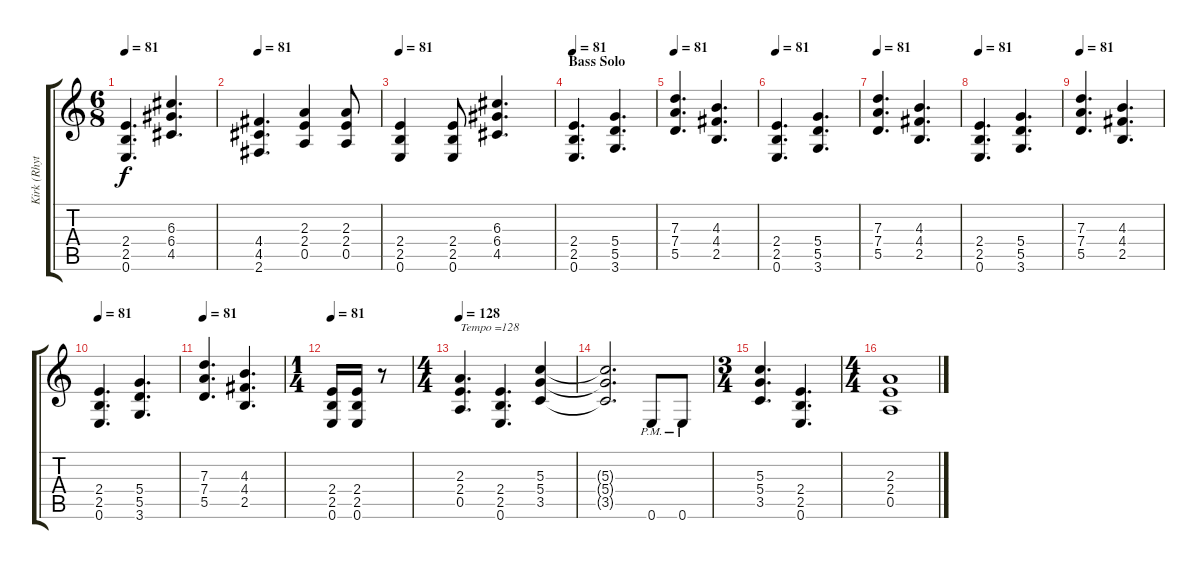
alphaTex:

\track ("Kirk (Rhythm Guitar)" "Kirk (Rhyt") {instrument distortionguitar}
\staff {score tabs}
\tuning (E4 B3 G3 D3 A2 E2) {hide}
\ts (6 8)
\tempo 81
\clef g2
\ks c
(2.4 2.5 0.6).4{d dy f} (6.3 6.4 4.5).4{d} |
\tempo 81
(4.4 4.5 2.6).4{d} (2.3 2.4 0.5).4 (2.3 2.4 0.5).8 |
\tempo 81
(2.4 2.5 0.6).4 (2.4 2.5 0.6).8 (6.3 6.4 4.5).4{d} |
\section ("" "Bass Solo")
\tempo 81
(2.4 2.5 0.6).4{d} (5.4 5.5 3.6).4{d} |
\tempo 81
(7.3 7.4 5.5).4{d} (4.3 4.4 2.5).4{d} |
\tempo 81
(2.4 2.5 0.6).4{d} (5.4 5.5 3.6).4{d} |
\tempo 81
(7.3 7.4 5.5).4{d} (4.3 4.4 2.5).4{d} |
\tempo 81
(2.4 2.5 0.6).4{d} (5.4 5.5 3.6).4{d} |
\tempo 81
(7.3 7.4 5.5).4{d} (4.3 4.4 2.5).4{d} |
\tempo 81
(2.4 2.5 0.6).4{d} (5.4 5.5 3.6).4{d} |
\tempo 81
(7.3 7.4 5.5).4{d} (4.3 4.4 2.5).4{d} |
\ts (1 4)
\tempo 81
(2.4 2.5 0.6).16 (2.4 2.5 0.6).16 r.8 |
\ts (4 4)
\tempo 128
(2.3 2.4 0.5).4{d txt "Tempo =128 " instrument distortionguitar} (2.4 2.5 0.6).4{d} (5.3 5.4 3.5).4 |
(5.3{t} 5.4{t} 3.5{t}).2{d} 0.6{pm}.8 0.6{pm}.8 |
\ts (3 4)
(5.3 5.4 3.5).4{d} (2.4 2.5 0.6).4{d} |
\ts (4 4)
(2.3 2.4 0.5).1
